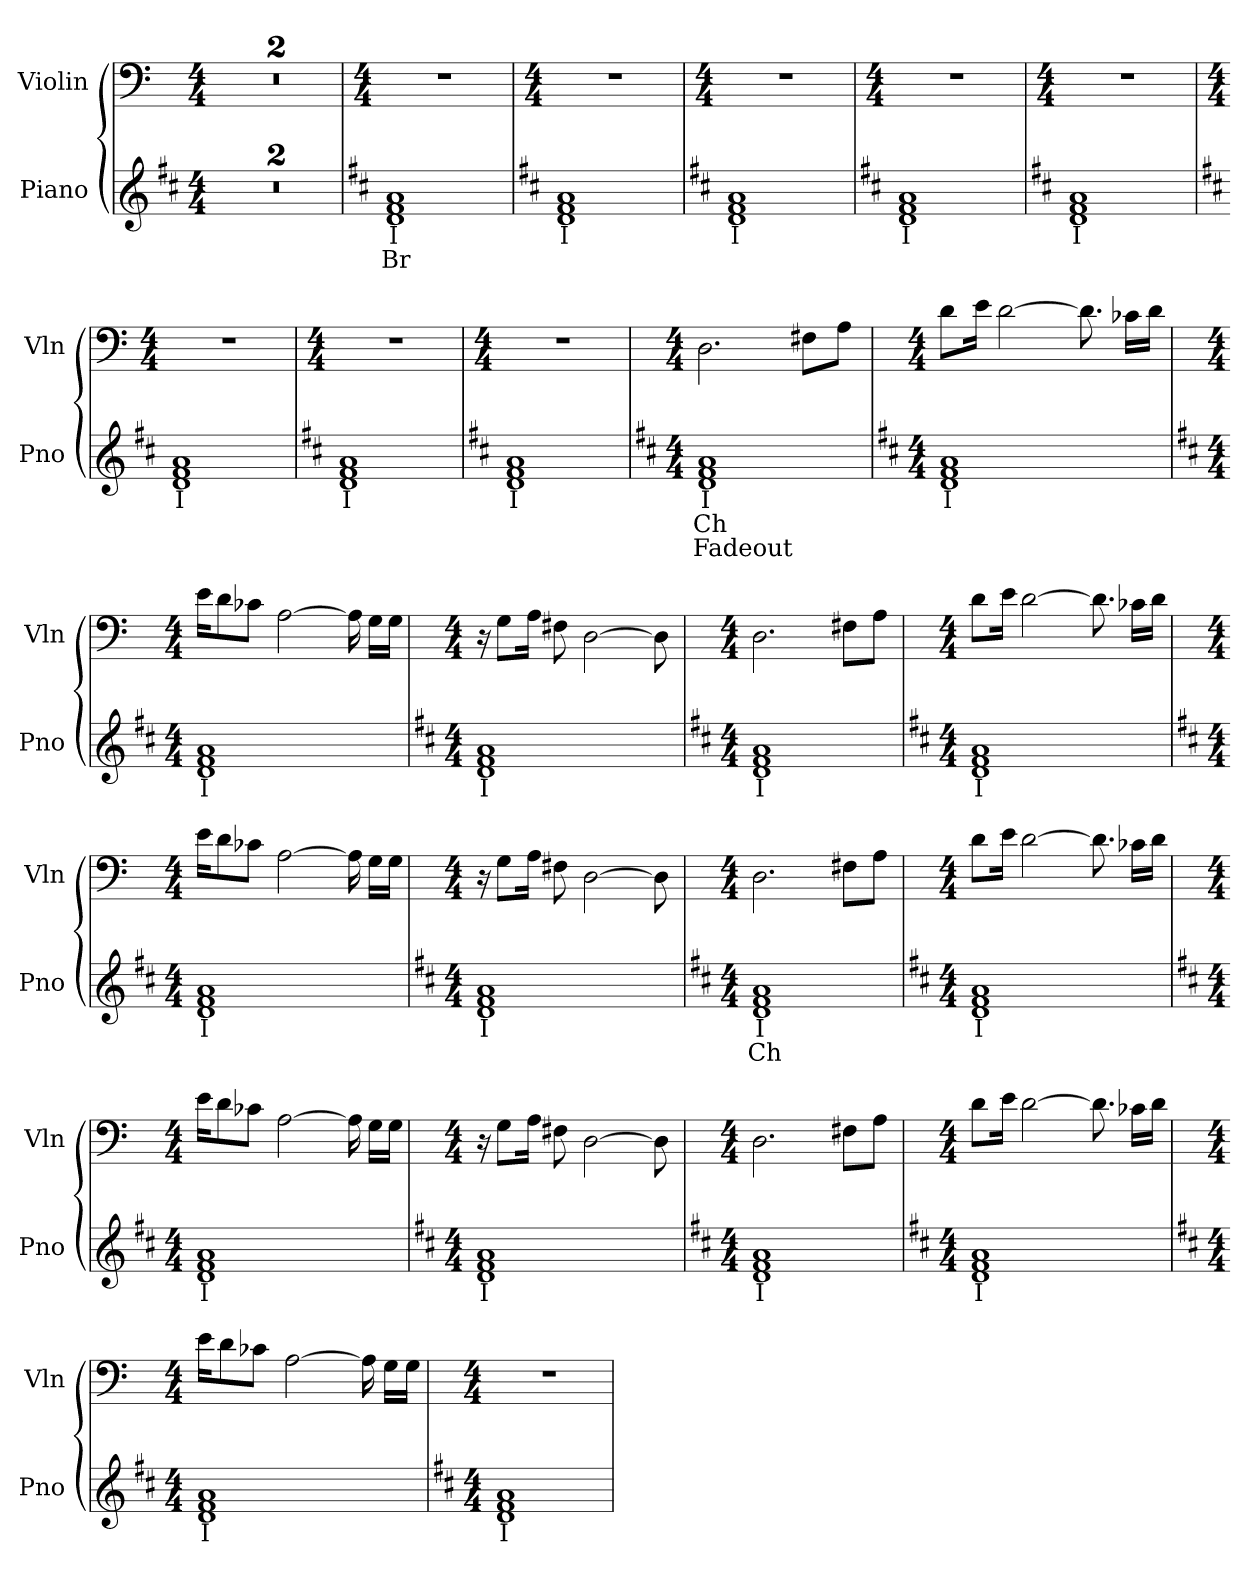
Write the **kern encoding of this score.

**kern	**text	**text	**text	**kern
*part2	*part2	*part2	*part2	*part1
*staff2	*staff2	*staff2	*staff2	*staff1
*I"Piano	*	*	*	*I"Violin
*I'Pno	*	*	*	*I'Vln
*k[f#c#]	*	*	*	*
*D:	*	*	*	*
*M4/4	*	*	*	*M4/4
=	=	=	=	=
1r	.	.	.	1r
=	=	=	=	=
*k[f#c#]	*	*	*	*
*D:	*	*	*	*
*M4/4	*	*	*	*M4/4
1r	.	.	.	1r
=	=	=	=	=
*k[f#c#]	*	*	*	*
*D:	*	*	*	*
*	*	*	*	*M4/4
1d 1f# 1a	I	Br	.	1r
=	=	=	=	=
*k[f#c#]	*	*	*	*
*D:	*	*	*	*
*	*	*	*	*M4/4
1d 1f# 1a	I	.	.	1r
=	=	=	=	=
*k[f#c#]	*	*	*	*
*D:	*	*	*	*
*	*	*	*	*M4/4
1d 1f# 1a	I	.	.	1r
=	=	=	=	=
*k[f#c#]	*	*	*	*
*D:	*	*	*	*
*	*	*	*	*M4/4
1d 1f# 1a	I	.	.	1r
=	=	=	=	=
*k[f#c#]	*	*	*	*
*D:	*	*	*	*
*	*	*	*	*M4/4
1d 1f# 1a	I	.	.	1r
=	=	=	=	=
*k[f#c#]	*	*	*	*
*D:	*	*	*	*
*	*	*	*	*M4/4
1d 1f# 1a	I	.	.	1r
=	=	=	=	=
*k[f#c#]	*	*	*	*
*D:	*	*	*	*
*	*	*	*	*M4/4
1d 1f# 1a	I	.	.	1r
=	=	=	=	=
*k[f#c#]	*	*	*	*
*D:	*	*	*	*
*	*	*	*	*M4/4
1d 1f# 1a	I	.	.	1r
=	=	=	=	=
*k[f#c#]	*	*	*	*
*D:	*	*	*	*
*M4/4	*	*	*	*M4/4
1d 1f# 1a	I	Ch	Fadeout	2.D
.	.	.	.	8F#XL
.	.	.	.	8AJ
=	=	=	=	=
*k[f#c#]	*	*	*	*
*D:	*	*	*	*
*M4/4	*	*	*	*M4/4
1d 1f# 1a	I	.	.	8dL
.	.	.	.	16eJk
.	.	.	.	[2d
.	.	.	.	8.d]
.	.	.	.	16c-XLL
.	.	.	.	16dJJ
=	=	=	=	=
*k[f#c#]	*	*	*	*
*D:	*	*	*	*
*M4/4	*	*	*	*M4/4
1d 1f# 1a	I	.	.	16eKL
.	.	.	.	8d
.	.	.	.	8c-XJ
.	.	.	.	[2A
.	.	.	.	16A]
.	.	.	.	16GLL
.	.	.	.	16GJJ
=	=	=	=	=
*k[f#c#]	*	*	*	*
*D:	*	*	*	*
*M4/4	*	*	*	*M4/4
1d 1f# 1a	I	.	.	16r
.	.	.	.	8GL
.	.	.	.	16AJk
.	.	.	.	8F#X
.	.	.	.	[2D
.	.	.	.	8D]
=	=	=	=	=
*k[f#c#]	*	*	*	*
*D:	*	*	*	*
*M4/4	*	*	*	*M4/4
1d 1f# 1a	I	.	.	2.D
.	.	.	.	8F#XL
.	.	.	.	8AJ
=	=	=	=	=
*k[f#c#]	*	*	*	*
*D:	*	*	*	*
*M4/4	*	*	*	*M4/4
1d 1f# 1a	I	.	.	8dL
.	.	.	.	16eJk
.	.	.	.	[2d
.	.	.	.	8.d]
.	.	.	.	16c-XLL
.	.	.	.	16dJJ
=	=	=	=	=
*k[f#c#]	*	*	*	*
*D:	*	*	*	*
*M4/4	*	*	*	*M4/4
1d 1f# 1a	I	.	.	16eKL
.	.	.	.	8d
.	.	.	.	8c-XJ
.	.	.	.	[2A
.	.	.	.	16A]
.	.	.	.	16GLL
.	.	.	.	16GJJ
=	=	=	=	=
*k[f#c#]	*	*	*	*
*D:	*	*	*	*
*M4/4	*	*	*	*M4/4
1d 1f# 1a	I	.	.	16r
.	.	.	.	8GL
.	.	.	.	16AJk
.	.	.	.	8F#X
.	.	.	.	[2D
.	.	.	.	8D]
=	=	=	=	=
*k[f#c#]	*	*	*	*
*D:	*	*	*	*
*M4/4	*	*	*	*M4/4
1d 1f# 1a	I	Ch	.	2.D
.	.	.	.	8F#XL
.	.	.	.	8AJ
=	=	=	=	=
*k[f#c#]	*	*	*	*
*D:	*	*	*	*
*M4/4	*	*	*	*M4/4
1d 1f# 1a	I	.	.	8dL
.	.	.	.	16eJk
.	.	.	.	[2d
.	.	.	.	8.d]
.	.	.	.	16c-XLL
.	.	.	.	16dJJ
=	=	=	=	=
*k[f#c#]	*	*	*	*
*D:	*	*	*	*
*M4/4	*	*	*	*M4/4
1d 1f# 1a	I	.	.	16eKL
.	.	.	.	8d
.	.	.	.	8c-XJ
.	.	.	.	[2A
.	.	.	.	16A]
.	.	.	.	16GLL
.	.	.	.	16GJJ
=	=	=	=	=
*k[f#c#]	*	*	*	*
*D:	*	*	*	*
*M4/4	*	*	*	*M4/4
1d 1f# 1a	I	.	.	16r
.	.	.	.	8GL
.	.	.	.	16AJk
.	.	.	.	8F#X
.	.	.	.	[2D
.	.	.	.	8D]
=	=	=	=	=
*k[f#c#]	*	*	*	*
*D:	*	*	*	*
*M4/4	*	*	*	*M4/4
1d 1f# 1a	I	.	.	2.D
.	.	.	.	8F#XL
.	.	.	.	8AJ
=	=	=	=	=
*k[f#c#]	*	*	*	*
*D:	*	*	*	*
*M4/4	*	*	*	*M4/4
1d 1f# 1a	I	.	.	8dL
.	.	.	.	16eJk
.	.	.	.	[2d
.	.	.	.	8.d]
.	.	.	.	16c-XLL
.	.	.	.	16dJJ
=	=	=	=	=
*k[f#c#]	*	*	*	*
*D:	*	*	*	*
*M4/4	*	*	*	*M4/4
1d 1f# 1a	I	.	.	16eKL
.	.	.	.	8d
.	.	.	.	8c-XJ
.	.	.	.	[2A
.	.	.	.	16A]
.	.	.	.	16GLL
.	.	.	.	16GJJ
=	=	=	=	=
*k[f#c#]	*	*	*	*
*D:	*	*	*	*
*M4/4	*	*	*	*M4/4
1d 1f# 1a	I	.	.	1r
=	=	=	=	=
*-	*-	*-	*-	*-
